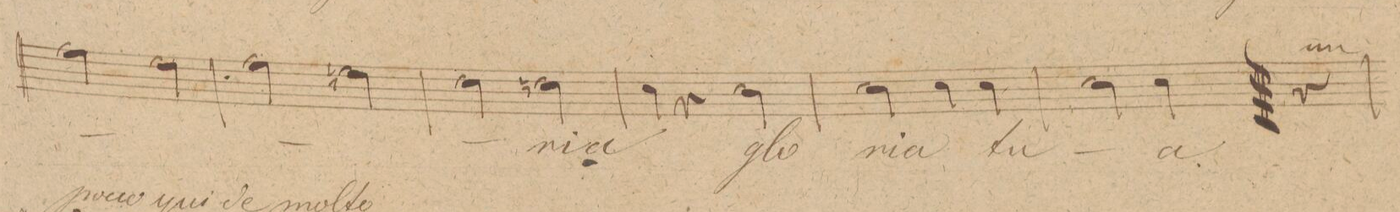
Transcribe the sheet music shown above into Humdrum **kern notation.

**kern	**text	**dynam
*I"Baſso.	*	*
*clefF4	*	*
*k[f#c#g#]	*	*
*met(c)	*	*
*M4/4	*	*
2A\	.	.
2G#\	.	.
=50	=50	=50
2A\	.	.
2Gn\	.	.
=51	=51	=51
2F#\	.	.
2Fn\	-ri-	.
=52	=52	=52
4E\	-a	.
4r	.	.
2E\	glo-	.
=53	=53	=53
2E\	-ri-	.
4E\	-a	.
4E\	tu-	.
=54	=54	=54
2E\	.	.
4E\	-a	.
=||	=||	=||
4r	.	.
=55	=55	=55
*-	*-	*-
